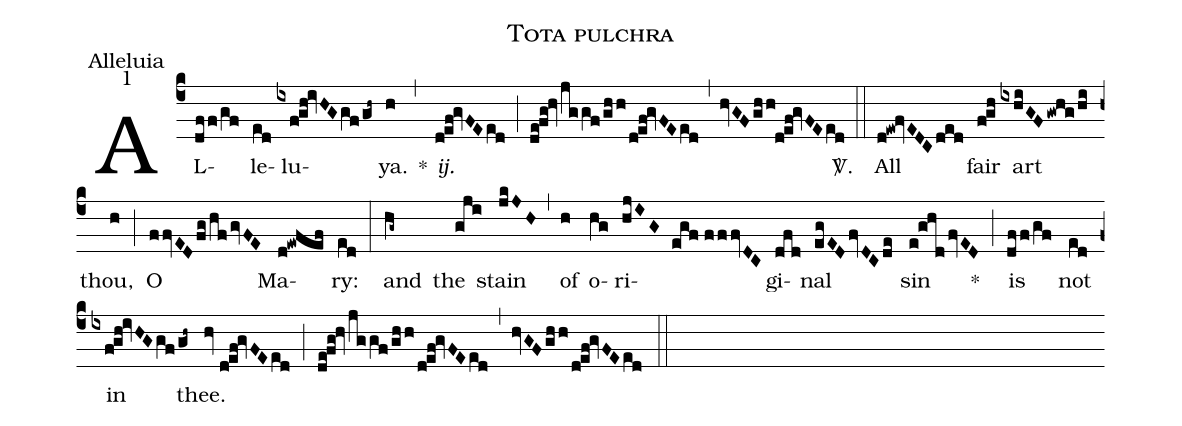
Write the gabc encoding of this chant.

name:Tota pulchra;
office-part:Alleluia;
mode:1;
%%
(c4) AL(dff/gf)le(ed)lu(ixf!gh!ivHGgf/gh~)ya.(h) *(,) <i>ij.</i>(d!ef!gvFEed) (;) (de!fg!hv/jggf/ghh/d!ef!gvFEed) (,) (hvGFghh!d!ef!gvFEed) <sp>V/</sp>.(::) All(d!ew!fvEDCded) fair(f!gh) art(ixhiGF/gwhg/hi) thou,(h) (;) O(ffvED/fg/hf/gvFE) Ma(d!ewfef)ry:(ed) (:) and(hg~) the(gji) stain(jkJH) (,) of(h) o(hg)ri(hjIG egf//fffvDC)gi(dfd)nal(egED/fvDCde) sin(e!ghd/fvED) *(;) is(dff/gf) not(ed) in(ixf!gh!ivHGgf/gh~) thee.(hv//d!ef!gvFEed) (;) (de!fg!hv/jggf/ghh/d!ef!gvFEed) (,) (hvGF/ghh/d!ef!gvFEed) (::)
